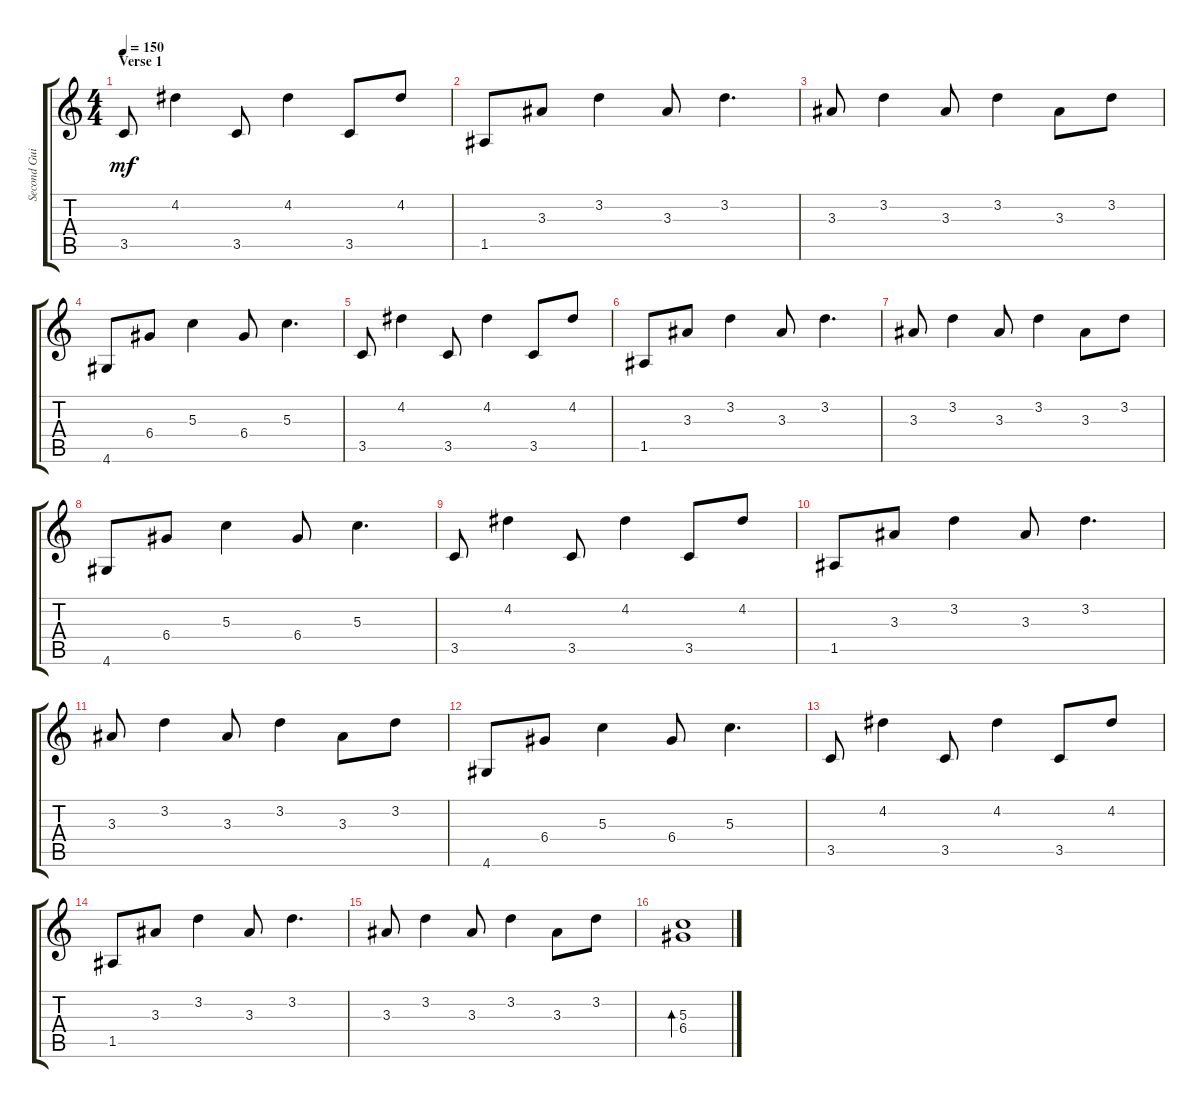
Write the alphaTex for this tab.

\track ("Second Guitar" "Second Gui") {instrument overdrivenguitar}
\staff {score tabs}
\tuning (E4 B3 G3 D3 A2 E2) {hide}
\ts (4 4)
\section ("" "Verse 1")
\tempo 150
\clef g2
\ks c
3.5.8{dy mf} 4.2.4 3.5.8 4.2.4 3.5.8 4.2.8 |
1.5.8 3.3.8 3.2.4 3.3.8 3.2.4{d} |
3.3.8 3.2.4 3.3.8 3.2.4 3.3.8 3.2.8 |
4.6.8 6.4.8 5.3.4 6.4.8 5.3.4{d} |
3.5.8 4.2.4 3.5.8 4.2.4 3.5.8 4.2.8 |
1.5.8 3.3.8 3.2.4 3.3.8 3.2.4{d} |
3.3.8 3.2.4 3.3.8 3.2.4 3.3.8 3.2.8 |
4.6.8 6.4.8 5.3.4 6.4.8 5.3.4{d} |
3.5.8 4.2.4 3.5.8 4.2.4 3.5.8 4.2.8 |
1.5.8 3.3.8 3.2.4 3.3.8 3.2.4{d} |
3.3.8 3.2.4 3.3.8 3.2.4 3.3.8 3.2.8 |
4.6.8 6.4.8 5.3.4 6.4.8 5.3.4{d} |
3.5.8 4.2.4 3.5.8 4.2.4 3.5.8 4.2.8 |
1.5.8 3.3.8 3.2.4 3.3.8 3.2.4{d} |
3.3.8 3.2.4 3.3.8 3.2.4 3.3.8 3.2.8 |
(5.3 6.4).1{bd 60}
